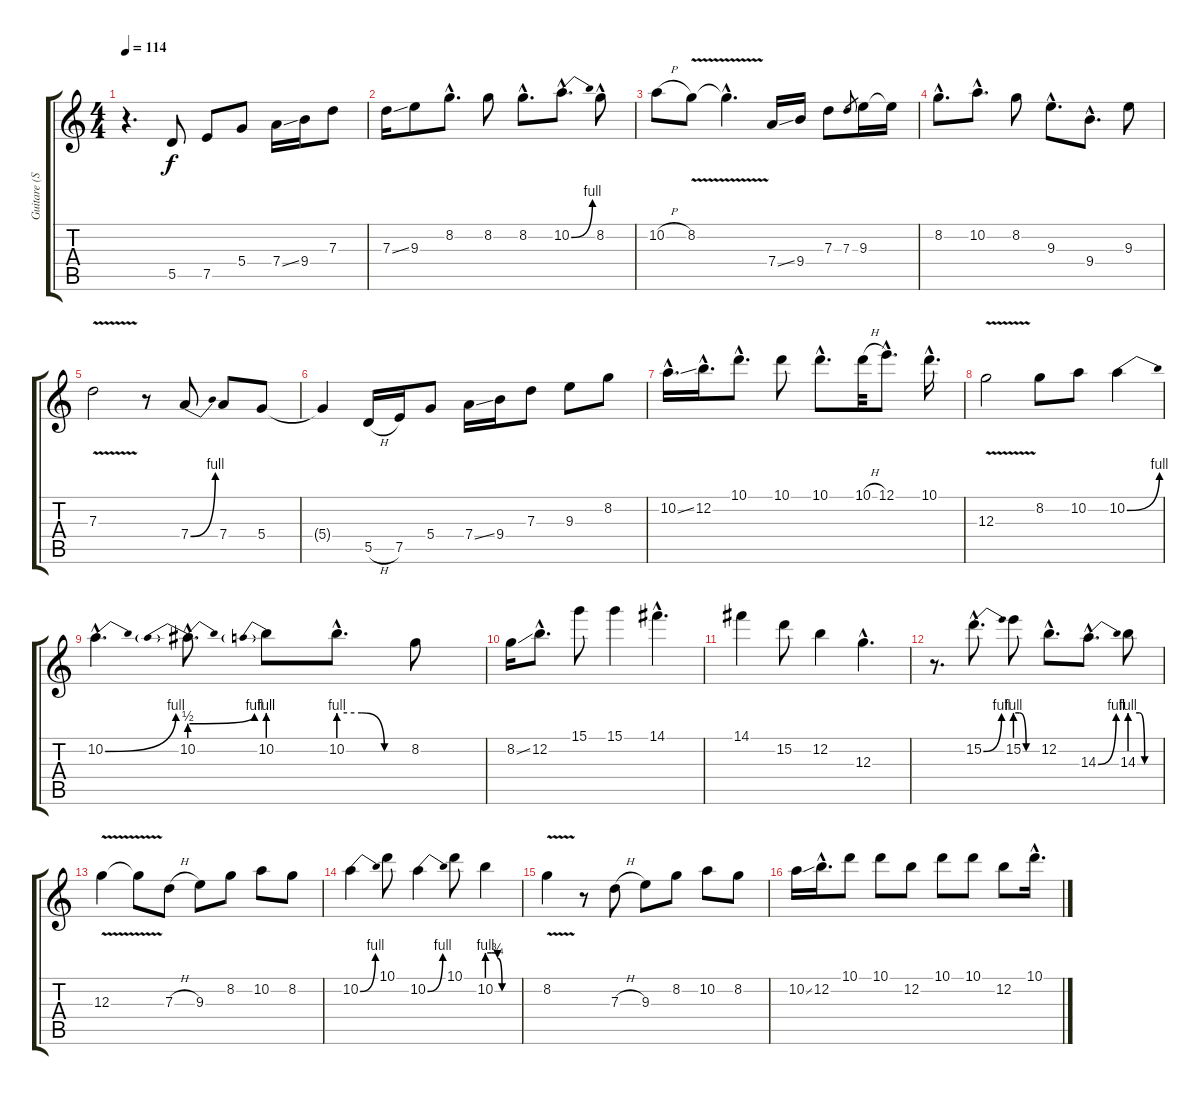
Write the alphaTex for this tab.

\track ("Guitare (Solo 1)" "Guitare (S") {instrument acousticguitarsteel}
\staff {score tabs}
\tuning (E4 B3 G3 D3 A2 E2) {hide}
\ts (4 4)
\tempo 114
\clef g2
\ks c
r.4{d dy f} 5.5.8 7.5.8 5.4.8 7.4{ss}.16 9.4.16 7.3.8 |
7.3{ss}.16 9.3.8 8.2{hac}.8{d} 8.2.8 8.2{hac}.8{d} 10.2{be (bend 0 0 60 4) hac}.8{d} 8.2{hac}.8 |
10.2{h}.8 8.2{v}.8 8.2{hac t}.4{d} 7.4{ss}.16 9.4.16 7.3.8 7.3.8{gr} 9.3.16 9.3{t}.16 |
8.2{hac}.8{d} 10.2{hac}.8{d} 8.2.8 9.3{hac}.8{d} 9.4{hac}.8{d} 9.3.8 |
7.3{v}.2 r.8 7.4{be (bend 0 0 60 4)}.8 7.4.8 5.4.8 |
5.4{t}.4 5.5{h}.16 7.5.16 5.4.8 7.4{ss}.16 9.4.16 7.3.8 9.3.8 8.2.8 |
10.2{ss hac}.16{d} 12.2{hac}.16{d} 10.1{hac}.8{d} 10.1.8 10.1{hac}.8{d} 10.1{h}.32 12.1{hac}.8{d} 10.1{hac}.16{d} |
12.3{v}.2 8.2.8 10.2.8 10.2{be (bend 0 0 60 4)}.4 |
10.2{be (bend 0 0 60 4) hac}.4{d} 10.2{be (prebendbend 0 2 60 4) hac}.8{d} 10.2{be (prebend 0 4 60 4)}.8 10.2{be (custom 0 4 20 4 40 0 60 0) hac}.8{d} 8.2.8 |
8.2{ss}.16 12.2{hac}.8{d} 15.1.8 15.1.4 14.1{hac}.4{d} |
14.1.4 15.2.8 12.2.4 12.3{hac}.4{d} |
r.8{d} 15.2{be (bend 0 0 60 4) hac}.8{d} 15.2{be (custom 0 4 11 4 30 0 40 0 60 0)}.8 12.2{hac}.8{d} 14.3{be (bend 0 0 60 4) hac}.8{d} 14.3{be (custom 0 4 20 4 30 0 40 0 60 0)}.8 |
12.3{v}.4 12.3{t}.8 7.3{h}.8 9.3.8 8.2.8 10.2.8 8.2.8 |
10.2{be (bend 0 0 60 4)}.4 10.1.8 10.2{be (bend 0 0 60 4)}.4 10.1.8 10.2{be (custom 0 4 9 4 14 4 20 3 29 0 40 0 60 0)}.4 |
8.2{v}.4 r.8 7.3{h}.8 9.3.8 8.2.8 10.2.8 8.2.8 |
10.2{ss}.16 12.2{hac}.16{d} 10.1.8 10.1.8 12.2.8 10.1.8 10.1.8 12.2.8 10.1{hac}.16{d}
